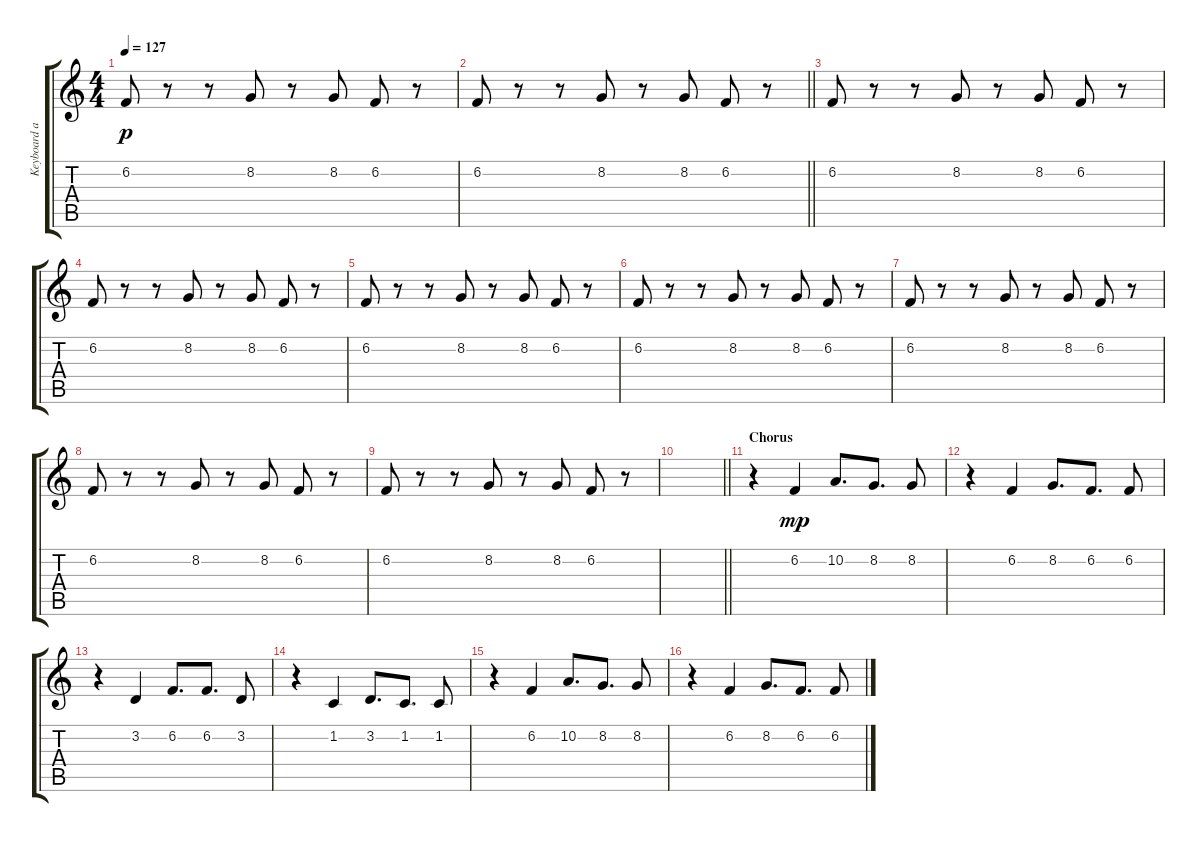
\track ("Keyboard and" "Keyboard a") {instrument celesta}
\staff {score tabs}
\tuning (E4 B3 G3 D3 A2 E2) {hide}
\ts (4 4)
\tempo 127
\clef g2
\ks c
6.2.8{dy p} r.8 r.8 8.2.8 r.8 8.2.8 6.2.8 r.8 |
\barLineRight lightlight
6.2.8 r.8 r.8 8.2.8 r.8 8.2.8 6.2.8 r.8 |
6.2.8 r.8 r.8 8.2.8 r.8 8.2.8 6.2.8 r.8 |
6.2.8 r.8 r.8 8.2.8 r.8 8.2.8 6.2.8 r.8 |
6.2.8 r.8 r.8 8.2.8 r.8 8.2.8 6.2.8 r.8 |
6.2.8 r.8 r.8 8.2.8 r.8 8.2.8 6.2.8 r.8 |
6.2.8 r.8 r.8 8.2.8 r.8 8.2.8 6.2.8 r.8 |
6.2.8 r.8 r.8 8.2.8 r.8 8.2.8 6.2.8 r.8 |
6.2.8 r.8 r.8 8.2.8 r.8 8.2.8 6.2.8 r.8 |
\barLineRight lightlight
|
\section ("" "Chorus")
r.4 6.2.4{dy mp} 10.2.8{d} 8.2.8{d} 8.2.8 |
r.4 6.2.4 8.2.8{d} 6.2.8{d} 6.2.8 |
r.4 3.2.4 6.2.8{d} 6.2.8{d} 3.2.8 |
r.4 1.2.4 3.2.8{d} 1.2.8{d} 1.2.8 |
r.4 6.2.4 10.2.8{d} 8.2.8{d} 8.2.8 |
r.4 6.2.4 8.2.8{d} 6.2.8{d} 6.2.8
